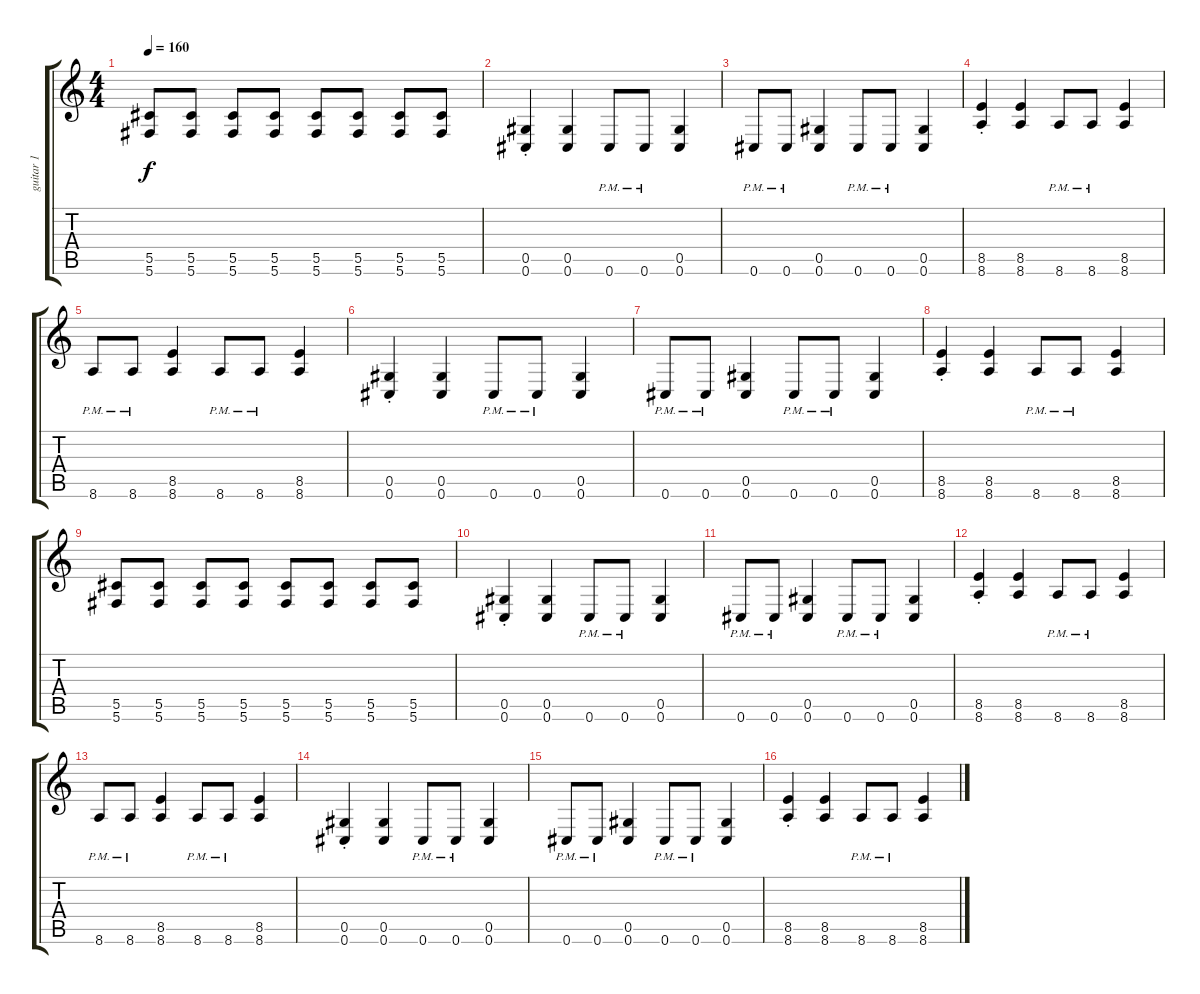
\track ("guitar 1" "guitar 1") {instrument distortionguitar}
\staff {score tabs}
\tuning (Eb4 Bb3 Gb3 Db3 Ab2 Db2) {hide}
\ts (4 4)
\tempo 160
\clef g2
\ks c
(5.5 5.6).8{dy f} (5.5 5.6).8 (5.5 5.6).8 (5.5 5.6).8 (5.5 5.6).8 (5.5 5.6).8 (5.5 5.6).8 (5.5 5.6).8 |
(0.5{st} 0.6{st}).4 (0.5 0.6).4 0.6{pm}.8 0.6{pm}.8 (0.5 0.6).4 |
0.6{pm}.8 0.6{pm}.8 (0.5 0.6).4 0.6{pm}.8 0.6{pm}.8 (0.5 0.6).4 |
(8.5{st} 8.6{st}).4 (8.5 8.6).4 8.6{pm}.8 8.6{pm}.8 (8.5 8.6).4 |
8.6{pm}.8 8.6{pm}.8 (8.5 8.6).4 8.6{pm}.8 8.6{pm}.8 (8.5 8.6).4 |
(0.5{st} 0.6{st}).4 (0.5 0.6).4 0.6{pm}.8 0.6{pm}.8 (0.5 0.6).4 |
0.6{pm}.8 0.6{pm}.8 (0.5 0.6).4 0.6{pm}.8 0.6{pm}.8 (0.5 0.6).4 |
(8.5{st} 8.6{st}).4 (8.5 8.6).4 8.6{pm}.8 8.6{pm}.8 (8.5 8.6).4 |
(5.5 5.6).8 (5.5 5.6).8 (5.5 5.6).8 (5.5 5.6).8 (5.5 5.6).8 (5.5 5.6).8 (5.5 5.6).8 (5.5 5.6).8 |
(0.5{st} 0.6{st}).4 (0.5 0.6).4 0.6{pm}.8 0.6{pm}.8 (0.5 0.6).4 |
0.6{pm}.8 0.6{pm}.8 (0.5 0.6).4 0.6{pm}.8 0.6{pm}.8 (0.5 0.6).4 |
(8.5{st} 8.6{st}).4 (8.5 8.6).4 8.6{pm}.8 8.6{pm}.8 (8.5 8.6).4 |
8.6{pm}.8 8.6{pm}.8 (8.5 8.6).4 8.6{pm}.8 8.6{pm}.8 (8.5 8.6).4 |
(0.5{st} 0.6{st}).4 (0.5 0.6).4 0.6{pm}.8 0.6{pm}.8 (0.5 0.6).4 |
0.6{pm}.8 0.6{pm}.8 (0.5 0.6).4 0.6{pm}.8 0.6{pm}.8 (0.5 0.6).4 |
(8.5{st} 8.6{st}).4 (8.5 8.6).4 8.6{pm}.8 8.6{pm}.8 (8.5 8.6).4
